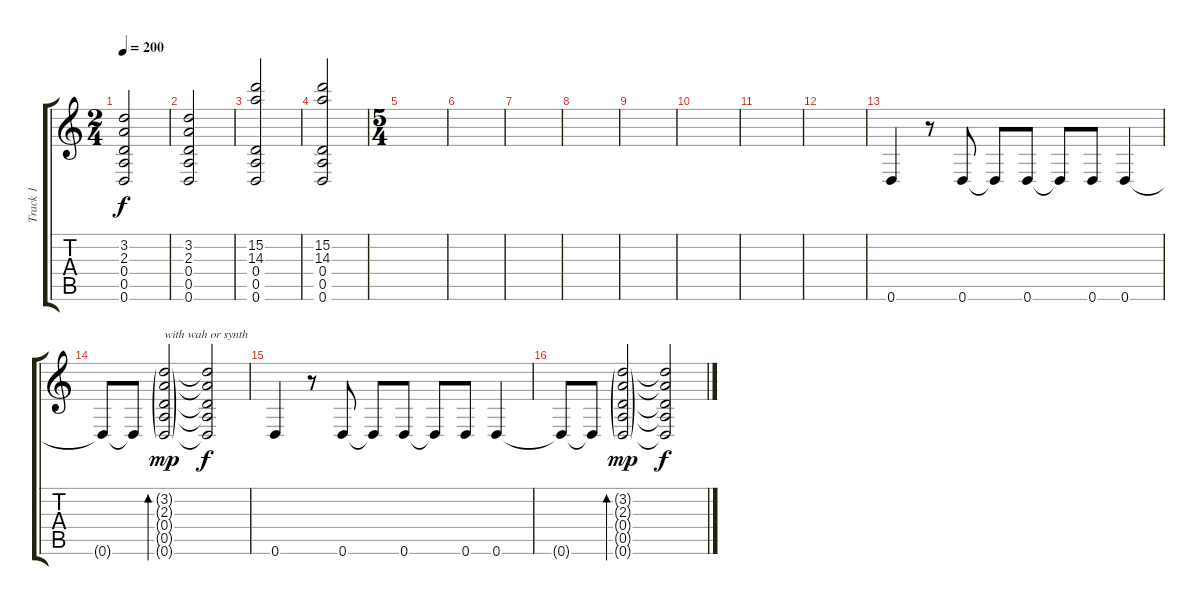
\track ("Track 1" "Track 1") {instrument distortionguitar}
\staff {score tabs}
\tuning (E4 B3 G3 D3 A2 D2) {hide}
\ts (2 4)
\tempo 200
\clef g2
\ks c
(3.2 2.3 0.4 0.5 0.6).2{dy f} |
(3.2 2.3 0.4 0.5 0.6).2 |
(15.2 14.3 0.4 0.5 0.6).2 |
(15.2 14.3 0.4 0.5 0.6).2 |
\ts (5 4)
|
|
|
|
|
|
|
|
0.6.4{instrument electricguitarmuted} r.8 0.6.8 0.6{t}.8 0.6.8 0.6{t}.8 0.6.8 0.6.4 |
0.6{t}.8 0.6{t}.8 (3.2{g} 2.3{g} 0.4{g} 0.5{g} 0.6{g}).2{bd 480 txt "with wah or synth" dy mp instrument electricguitarjazz} (3.2{t} 2.3{t} 0.4{t} 0.5{t} 0.6{t}).2{dy f} |
0.6.4{instrument electricguitarmuted} r.8 0.6.8 0.6{t}.8 0.6.8 0.6{t}.8 0.6.8 0.6.4 |
0.6{t}.8 0.6{t}.8 (3.2{g} 2.3{g} 0.4{g} 0.5{g} 0.6{g}).2{bd 480 dy mp instrument electricguitarjazz} (3.2{t} 2.3{t} 0.4{t} 0.5{t} 0.6{t}).2{dy f}
